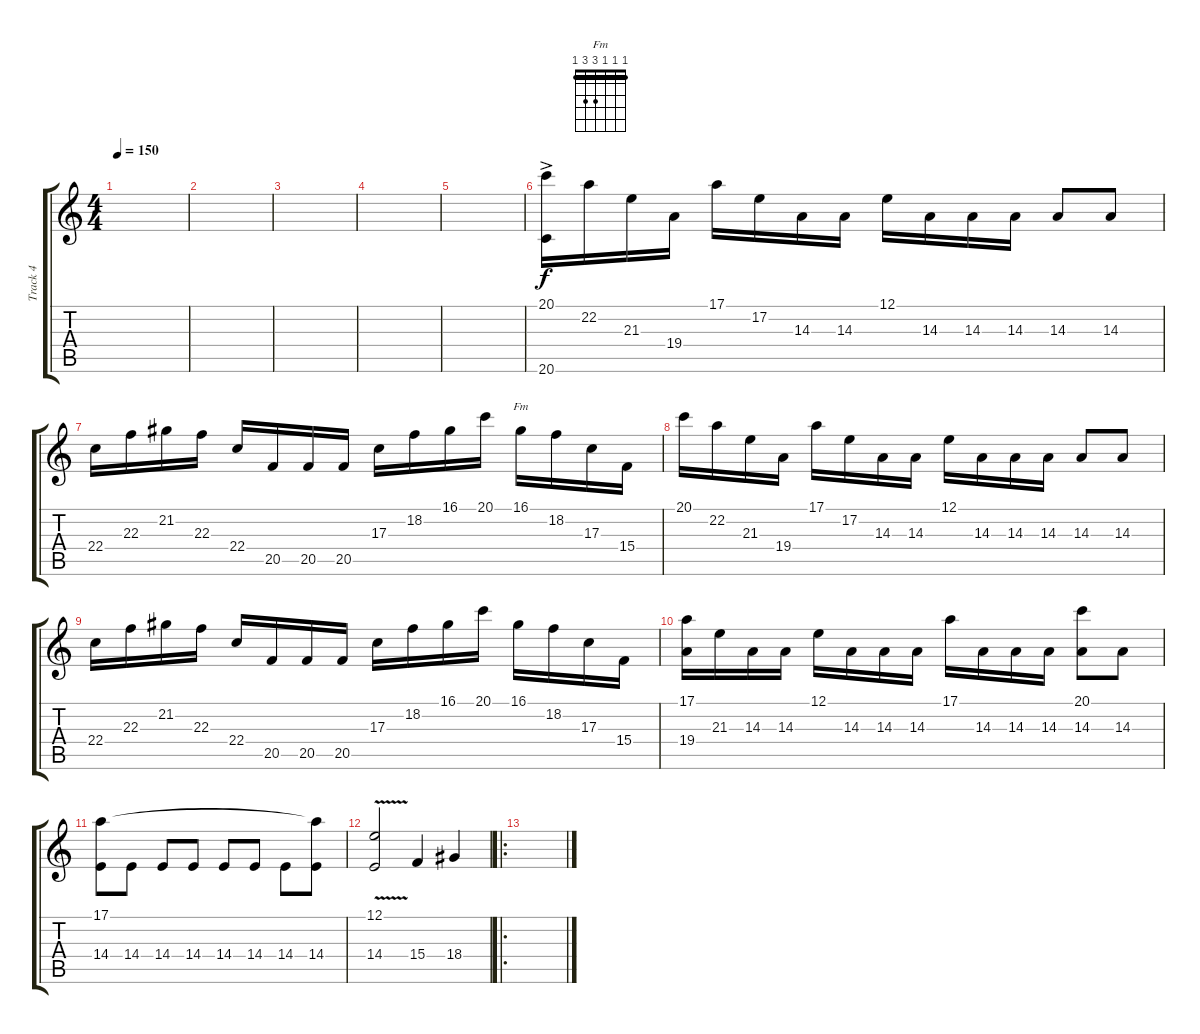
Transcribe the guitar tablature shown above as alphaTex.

\track ("Track 4" "Track 4") {instrument tremolostrings}
\staff {score tabs}
\tuning (E4 B3 G3 D3 A2 E2) {hide}
\chord ("Fm" 1 1 1 3 3 1) {barre 1}
\ts (4 4)
\tempo 150
\clef g2
\ks c
|
|
|
|
|
(20.1{ac} 20.6{ac}).16 22.2.16{dy f} 21.3.16 19.4.16 17.1.16 17.2.16 14.3.16 14.3.16 12.1.16 14.3.16 14.3.16 14.3.16 14.3.8 14.3.8 |
22.4.16 22.3.16 21.2.16 22.3.16 22.4.16 20.5.16 20.5.16 20.5.16 17.3.16 18.2.16 16.1.16 20.1.16 16.1.16{ch "Fm"} 18.2.16 17.3.16 15.4.16 |
20.1.16 22.2.16 21.3.16 19.4.16 17.1.16 17.2.16 14.3.16 14.3.16 12.1.16 14.3.16 14.3.16 14.3.16 14.3.8 14.3.8 |
22.4.16 22.3.16 21.2.16 22.3.16 22.4.16 20.5.16 20.5.16 20.5.16 17.3.16 18.2.16 16.1.16 20.1.16 16.1.16 18.2.16 17.3.16 15.4.16 |
(17.1 19.4).16 21.3.16 14.3.16 14.3.16 12.1.16 14.3.16 14.3.16 14.3.16 17.1.16 14.3.16 14.3.16 14.3.16 (20.1 14.3).8 14.3.8 |
(17.1 14.4).8 14.4.8 14.4.8 14.4.8 14.4.8 14.4.8 14.4.8 (17.1{t} 14.4).8 |
(12.1 14.4{v}).2 15.4.4 18.4.4 |
\ro
